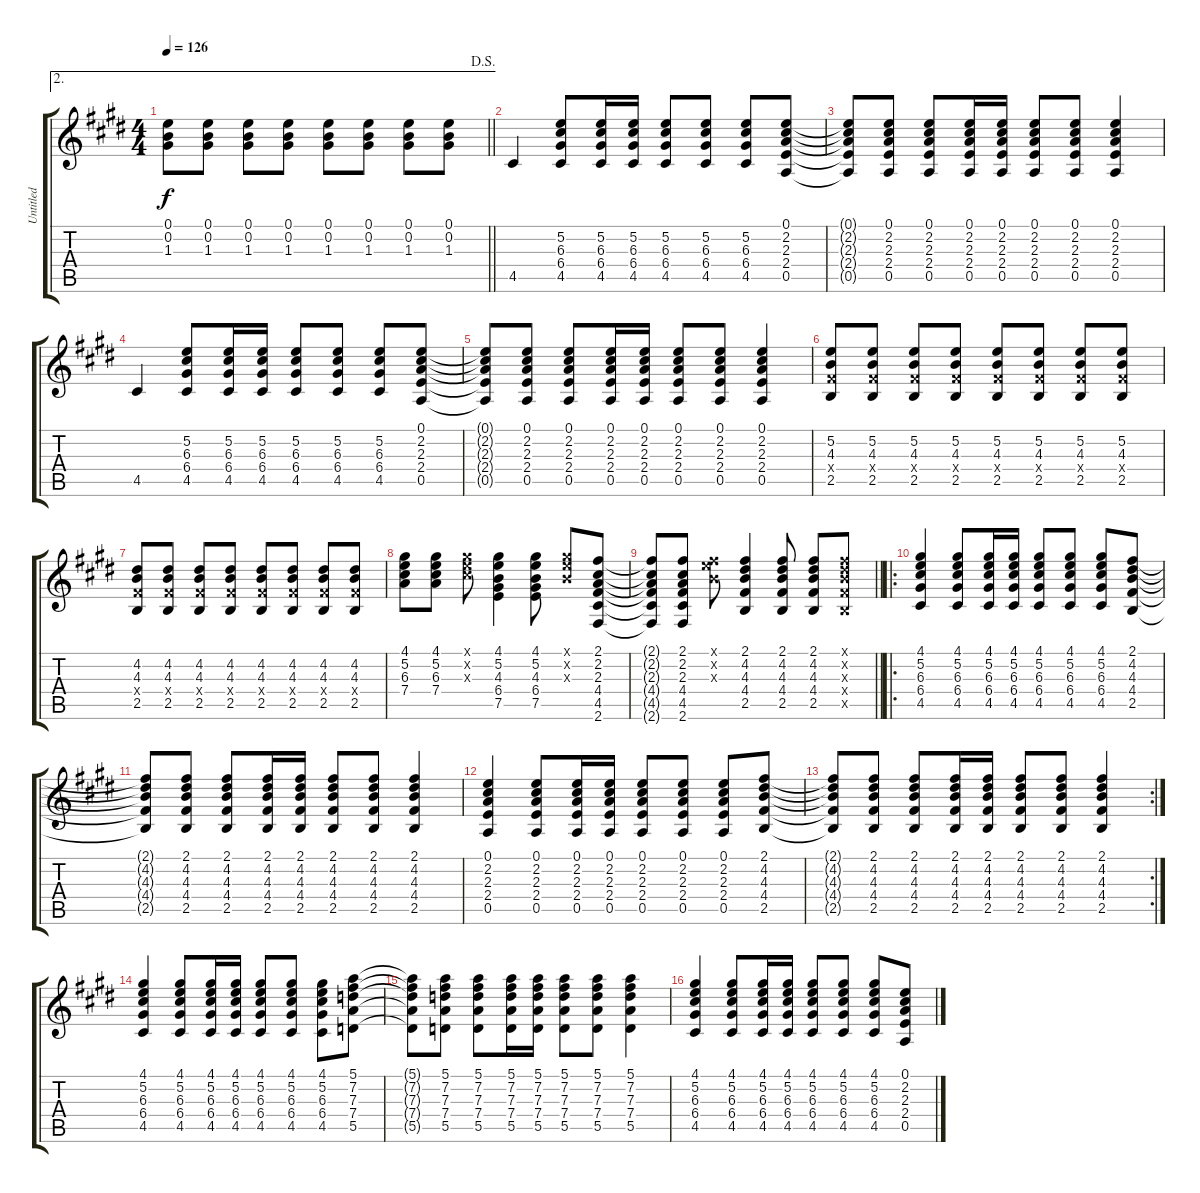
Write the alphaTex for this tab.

\track ("Untitled" "Untitled") {instrument electricguitarclean}
\staff {score tabs}
\tuning (E4 B3 G3 D3 A2 E2) {hide}
\ae 2
\ts (4 4)
\jump dalsegno
\tempo 126
\clef g2
\barLineRight lightlight
\ks c#minor
(0.1 0.2 1.3).8{dy f} (0.1 0.2 1.3).8 (0.1 0.2 1.3).8 (0.1 0.2 1.3).8 (0.1 0.2 1.3).8 (0.1 0.2 1.3).8 (0.1 0.2 1.3).8 (0.1 0.2 1.3).8 |
\ks e
4.5.4 (5.2 6.3 6.4 4.5).8 (5.2 6.3 6.4 4.5).16 (5.2 6.3 6.4 4.5).16 (5.2 6.3 6.4 4.5).8 (5.2 6.3 6.4 4.5).8 (5.2 6.3 6.4 4.5).8 (0.1 2.2 2.3 2.4 0.5).8 |
\ks c#minor
(0.1{t} 2.2{t} 2.3{t} 2.4{t} 0.5{t}).8 (0.1 2.2 2.3 2.4 0.5).8 (0.1 2.2 2.3 2.4 0.5).8 (0.1 2.2 2.3 2.4 0.5).16 (0.1 2.2 2.3 2.4 0.5).16 (0.1 2.2 2.3 2.4 0.5).8 (0.1 2.2 2.3 2.4 0.5).8 (0.1 2.2 2.3 2.4 0.5).4 |
4.5.4 (5.2 6.3 6.4 4.5).8 (5.2 6.3 6.4 4.5).16 (5.2 6.3 6.4 4.5).16 (5.2 6.3 6.4 4.5).8 (5.2 6.3 6.4 4.5).8 (5.2 6.3 6.4 4.5).8 (0.1 2.2 2.3 2.4 0.5).8 |
(0.1{t} 2.2{t} 2.3{t} 2.4{t} 0.5{t}).8 (0.1 2.2 2.3 2.4 0.5).8 (0.1 2.2 2.3 2.4 0.5).8 (0.1 2.2 2.3 2.4 0.5).16 (0.1 2.2 2.3 2.4 0.5).16 (0.1 2.2 2.3 2.4 0.5).8 (0.1 2.2 2.3 2.4 0.5).8 (0.1 2.2 2.3 2.4 0.5).4 |
\ks e
(5.2 4.3 4.4{x} 2.5).8 (5.2 4.3 4.4{x} 2.5).8 (5.2 4.3 4.4{x} 2.5).8 (5.2 4.3 4.4{x} 2.5).8 (5.2 4.3 4.4{x} 2.5).8 (5.2 4.3 4.4{x} 2.5).8 (5.2 4.3 4.4{x} 2.5).8 (5.2 4.3 4.4{x} 2.5).8 |
\ks c#minor
(4.2 4.3 4.4{x} 2.5).8 (4.2 4.3 4.4{x} 2.5).8 (4.2 4.3 4.4{x} 2.5).8 (4.2 4.3 4.4{x} 2.5).8 (4.2 4.3 4.4{x} 2.5).8 (4.2 4.3 4.4{x} 2.5).8 (4.2 4.3 4.4{x} 2.5).8 (4.2 4.3 4.4{x} 2.5).8 |
(4.1 5.2 6.3 7.4).8 (4.1 5.2 6.3 7.4).8 (4.1{x} 5.2{x} 6.3{x}).8 (4.1 5.2 4.3 6.4 7.5).4 (4.1 5.2 4.3 6.4 7.5).8 (4.1{x} 5.2{x} 4.3{x}).8 (2.1 2.2 2.3 4.4 4.5 2.6).8 |
\barLineRight lightlight
(2.1{t} 2.2{t} 2.3{t} 4.4{t} 4.5{t} 2.6{t}).8 (2.1 2.2 2.3 4.4 4.5 2.6).8 (2.1{x} 5.2{x} 4.3{x}).8 (2.1 4.2 4.3 4.4 2.5).4 (2.1 4.2 4.3 4.4 2.5).8 (2.1 4.2 4.3 4.4 2.5).8 (2.1{x} 4.2{x} 4.3{x} 4.4{x} 2.5{x}).8 |
\ro
\ks e
(4.1 5.2 6.3 6.4 4.5).4 (4.1 5.2 6.3 6.4 4.5).8 (4.1 5.2 6.3 6.4 4.5).16 (4.1 5.2 6.3 6.4 4.5).16 (4.1 5.2 6.3 6.4 4.5).8 (4.1 5.2 6.3 6.4 4.5).8 (4.1 5.2 6.3 6.4 4.5).8 (2.1 4.2 4.3 4.4 2.5).8 |
\ks c#minor
(2.1{t} 4.2{t} 4.3{t} 4.4{t} 2.5{t}).8 (2.1 4.2 4.3 4.4 2.5).8 (2.1 4.2 4.3 4.4 2.5).8 (2.1 4.2 4.3 4.4 2.5).16 (2.1 4.2 4.3 4.4 2.5).16 (2.1 4.2 4.3 4.4 2.5).8 (2.1 4.2 4.3 4.4 2.5).8 (2.1 4.2 4.3 4.4 2.5).4 |
(0.1 2.2 2.3 2.4 0.5).4 (0.1 2.2 2.3 2.4 0.5).8 (0.1 2.2 2.3 2.4 0.5).16 (0.1 2.2 2.3 2.4 0.5).16 (0.1 2.2 2.3 2.4 0.5).8 (0.1 2.2 2.3 2.4 0.5).8 (0.1 2.2 2.3 2.4 0.5).8 (2.1 4.2 4.3 4.4 2.5).8 |
\rc 2
(2.1{t} 4.2{t} 4.3{t} 4.4{t} 2.5{t}).8 (2.1 4.2 4.3 4.4 2.5).8 (2.1 4.2 4.3 4.4 2.5).8 (2.1 4.2 4.3 4.4 2.5).16 (2.1 4.2 4.3 4.4 2.5).16 (2.1 4.2 4.3 4.4 2.5).8 (2.1 4.2 4.3 4.4 2.5).8 (2.1 4.2 4.3 4.4 2.5).4 |
\ks e
(4.1 5.2 6.3 6.4 4.5).4 (4.1 5.2 6.3 6.4 4.5).8 (4.1 5.2 6.3 6.4 4.5).16 (4.1 5.2 6.3 6.4 4.5).16 (4.1 5.2 6.3 6.4 4.5).8 (4.1 5.2 6.3 6.4 4.5).8 (4.1 5.2 6.3 6.4 4.5).8 (5.1 7.2 7.3 7.4 5.5).8 |
\ks c#minor
(5.1{t} 7.2{t} 7.3{t} 7.4{t} 5.5{t}).8 (5.1 7.2 7.3 7.4 5.5).8 (5.1 7.2 7.3 7.4 5.5).8 (5.1 7.2 7.3 7.4 5.5).16 (5.1 7.2 7.3 7.4 5.5).16 (5.1 7.2 7.3 7.4 5.5).8 (5.1 7.2 7.3 7.4 5.5).8 (5.1 7.2 7.3 7.4 5.5).4 |
(4.1 5.2 6.3 6.4 4.5).4 (4.1 5.2 6.3 6.4 4.5).8 (4.1 5.2 6.3 6.4 4.5).16 (4.1 5.2 6.3 6.4 4.5).16 (4.1 5.2 6.3 6.4 4.5).8 (4.1 5.2 6.3 6.4 4.5).8 (4.1 5.2 6.3 6.4 4.5).8 (0.1 2.2 2.3 2.4 0.5).8
